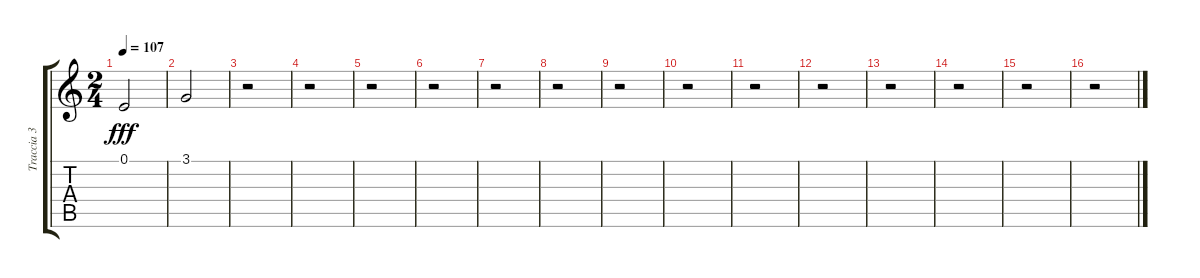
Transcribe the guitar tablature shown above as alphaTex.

\track ("Traccia 3" "Traccia 3") {instrument trumpet}
\staff {score tabs}
\tuning (E4 B3 G3 D3 A2 E2) {hide}
\ts (2 4)
\tempo 107
\clef g2
\ks c
0.1.2{dy fff} |
3.1.2 |
r.2 |
r.2 |
r.2 |
r.2 |
r.2 |
r.2 |
r.2 |
r.2 |
r.2 |
r.2 |
r.2 |
r.2 |
r.2 |
r.2
